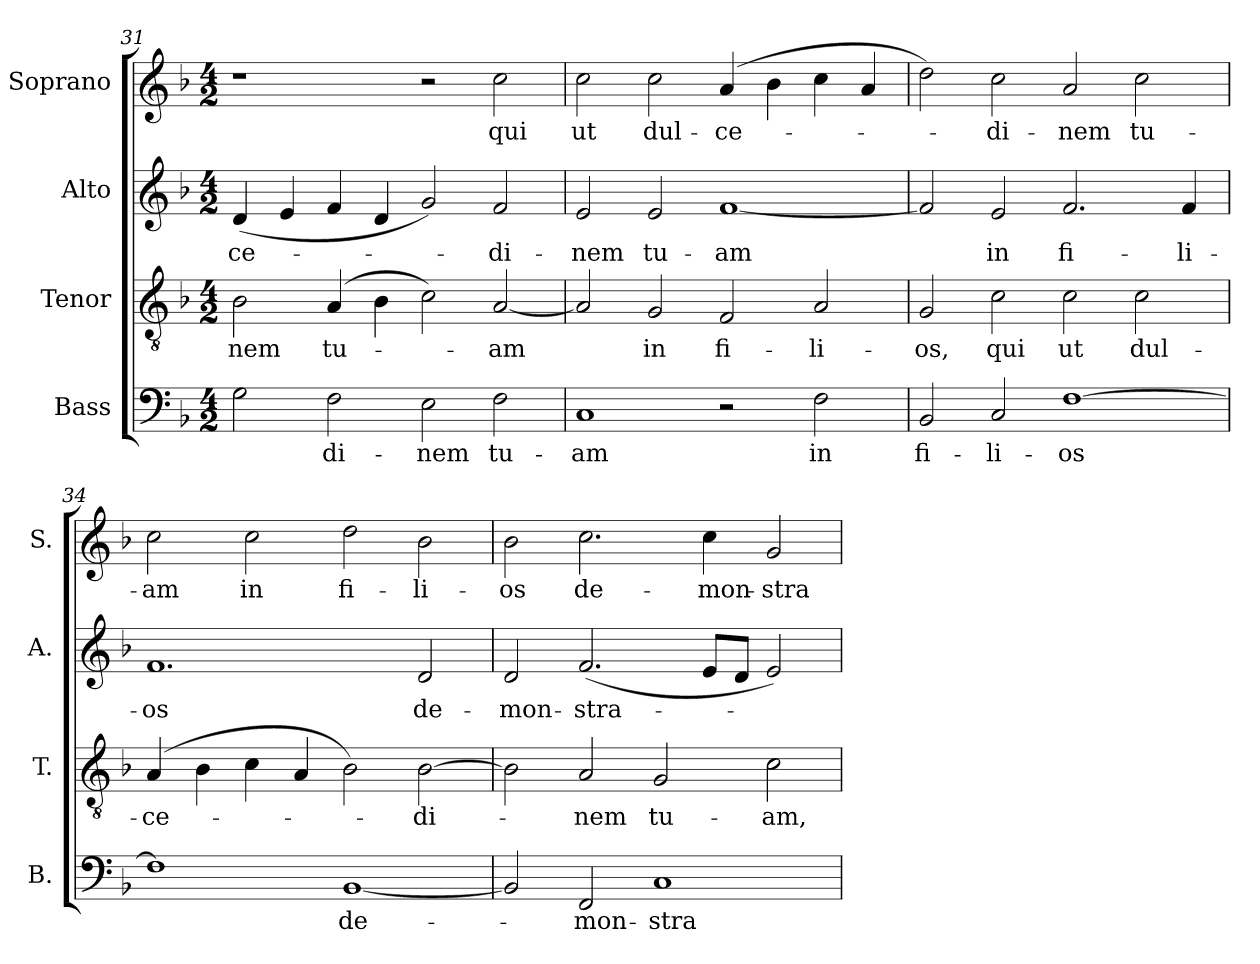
**kern	**text	**kern	**text	**kern	**text	**kern	**text
*part4	*part4	*part3	*part3	*part2	*part2	*part1	*part1
*staff4	*staff4	*staff3	*staff3	*staff2	*staff2	*staff1	*staff1
*I"Bass	*	*I"Tenor	*	*I"Alto	*	*I"Soprano	*
*I'B.	*	*I'T.	*	*I'A.	*	*I'S.	*
!!LO:LB:g=z
*clefF4	*	*clefGv2	*	*clefG2	*	*clefG2	*
*	*	*ITrd7c12	*	*	*	*	*
*k[b-]	*	*k[b-]	*	*k[b-]	*	*k[b-]	*
*F:	*	*F:	*	*F:	*	*F:	*
*M4/2	*	*M4/2	*	*M4/2	*	*M4/2	*
=31	=31	=31	=31	=31	=31	=31	=31
!	!	!	!LO:LY:b:color=#000000	!	!	!	!
!	!	!	!	!	!LO:LY:b:color=#000000	!	!
2Gi\	.	2BB-i\	-nem	(4di/	-ce-	1r	.
.	.	.	.	4ei/	.	.	.
!	!LO:LY:b:color=#000000	!	!	!	!	!	!
!	!	!	!LO:LY:b:color=#000000	!	!	!	!
2Fi\	-di-	(4AAi/	tu-	4fi/	.	.	.
.	.	4BB-i\	.	4di/	.	.	.
!	!LO:LY:b:color=#000000	!	!	!	!	!	!
2Ei\	-nem	2Ci\)	.	2gi/)	.	2r	.
!	!LO:LY:b:color=#000000	!	!	!	!	!	!
!	!	!	!LO:LY:b:color=#000000	!	!	!	!
!	!	!	!	!	!LO:LY:b:color=#000000	!	!
!	!	!	!	!	!	!	!LO:LY:b:color=#000000
2Fi\	tu-	[2AAi/	-am	2fi/	-di-	2cci\	qui
=32	=32	=32	=32	=32	=32	=32	=32
!	!LO:LY:b:color=#000000	!	!	!	!	!	!
!	!	!	!	!	!LO:LY:b:color=#000000	!	!
!	!	!	!	!	!	!	!LO:LY:b:color=#000000
1Ci	-am	2AAi/]	.	2ei/	-nem	2cci\	ut
!	!	!	!LO:LY:b:color=#000000	!	!	!	!
!	!	!	!	!	!LO:LY:b:color=#000000	!	!
!	!	!	!	!	!	!	!LO:LY:b:color=#000000
.	.	2GGi/	in	2ei/	tu-	2cci\	dul-
!	!	!	!LO:LY:b:color=#000000	!	!	!	!
!	!	!	!	!	!LO:LY:b:color=#000000	!	!
!	!	!	!	!	!	!	!LO:LY:b:color=#000000
2r	.	2FFi/	fi-	[1fi	-am	(4ai/	-ce-
.	.	.	.	.	.	4b-i\	.
!	!LO:LY:b:color=#000000	!	!	!	!	!	!
!	!	!	!LO:LY:b:color=#000000	!	!	!	!
2Fi\	in	2AAi/	-li-	.	.	4cci\	.
.	.	.	.	.	.	4ai/	.
=33	=33	=33	=33	=33	=33	=33	=33
!	!LO:LY:b:color=#000000	!	!	!	!	!	!
!	!	!	!LO:LY:b:color=#000000	!	!	!	!
2BB-i/	fi-	2GGi/	-os,	2fi/]	.	2ddi\)	.
!	!LO:LY:b:color=#000000	!	!	!	!	!	!
!	!	!	!LO:LY:b:color=#000000	!	!	!	!
!	!	!	!	!	!LO:LY:b:color=#000000	!	!
!	!	!	!	!	!	!	!LO:LY:b:color=#000000
2Ci/	-li-	2Ci\	qui	2ei/	in	2cci\	-di-
!	!LO:LY:b:color=#000000	!	!	!	!	!	!
!	!	!	!LO:LY:b:color=#000000	!	!	!	!
!	!	!	!	!	!LO:LY:b:color=#000000	!	!
!	!	!	!	!	!	!	!LO:LY:b:color=#000000
[1Fi	-os	2Ci\	ut	2.fi/	fi-	2ai/	-nem
!	!	!	!LO:LY:b:color=#000000	!	!	!	!
!	!	!	!	!	!	!	!LO:LY:b:color=#000000
.	.	2Ci\	dul-	.	.	2cci\	tu-
!	!	!	!	!	!LO:LY:b:color=#000000	!	!
.	.	.	.	4fi/	-li-	.	.
=34	=34	=34	=34	=34	=34	=34	=34
!	!	!	!LO:LY:b:color=#000000	!	!	!	!
!	!	!	!	!	!LO:LY:b:color=#000000	!	!
!	!	!	!	!	!	!	!LO:LY:b:color=#000000
1Fi]	.	(4AAi/	-ce-	1.fi	-os	2cci\	-am
.	.	4BB-i\	.	.	.	.	.
!	!	!	!	!	!	!	!LO:LY:b:color=#000000
.	.	4Ci\	.	.	.	2cci\	in
.	.	4AAi/	.	.	.	.	.
!	!LO:LY:b:color=#000000	!	!	!	!	!	!
!	!	!	!	!	!	!	!LO:LY:b:color=#000000
[1BB-i	de-	2BB-i\)	.	.	.	2ddi\	fi-
!	!	!	!LO:LY:b:color=#000000	!	!	!	!
!	!	!	!	!	!LO:LY:b:color=#000000	!	!
!	!	!	!	!	!	!	!LO:LY:b:color=#000000
.	.	[2BB-i\	-di-	2di/	de-	2b-i\	-li-
=35	=35	=35	=35	=35	=35	=35	=35
!	!	!	!	!	!LO:LY:b:color=#000000	!	!
!	!	!	!	!	!	!	!LO:LY:b:color=#000000
2BB-i/]	.	2BB-i\]	.	2di/	-mon-	2b-i\	-os
!	!LO:LY:b:color=#000000	!	!	!	!	!	!
!	!	!	!LO:LY:b:color=#000000	!	!	!	!
!	!	!	!	!	!LO:LY:b:color=#000000	!	!
!	!	!	!	!	!	!	!LO:LY:b:color=#000000
2FFi/	-mon-	2AAi/	-nem	(2.fi/	-stra-	2.cci\	de-
!	!LO:LY:b:color=#000000	!	!	!	!	!	!
!	!	!	!LO:LY:b:color=#000000	!	!	!	!
1Ci	-stra-	2GGi/	tu-	.	.	.	.
!	!	!	!	!	!	!	!LO:LY:b:color=#000000
.	.	.	.	8ei/L	.	4cci\	-mon-
.	.	.	.	8di/J	.	.	.
!	!	!	!LO:LY:b:color=#000000	!	!	!	!
!	!	!	!	!	!	!	!LO:LY:b:color=#000000
.	.	2Ci\	-am,	2ei/)	.	2gi/	-stra-
=	=	=	=	=	=	=	=
*-	*-	*-	*-	*-	*-	*-	*-
